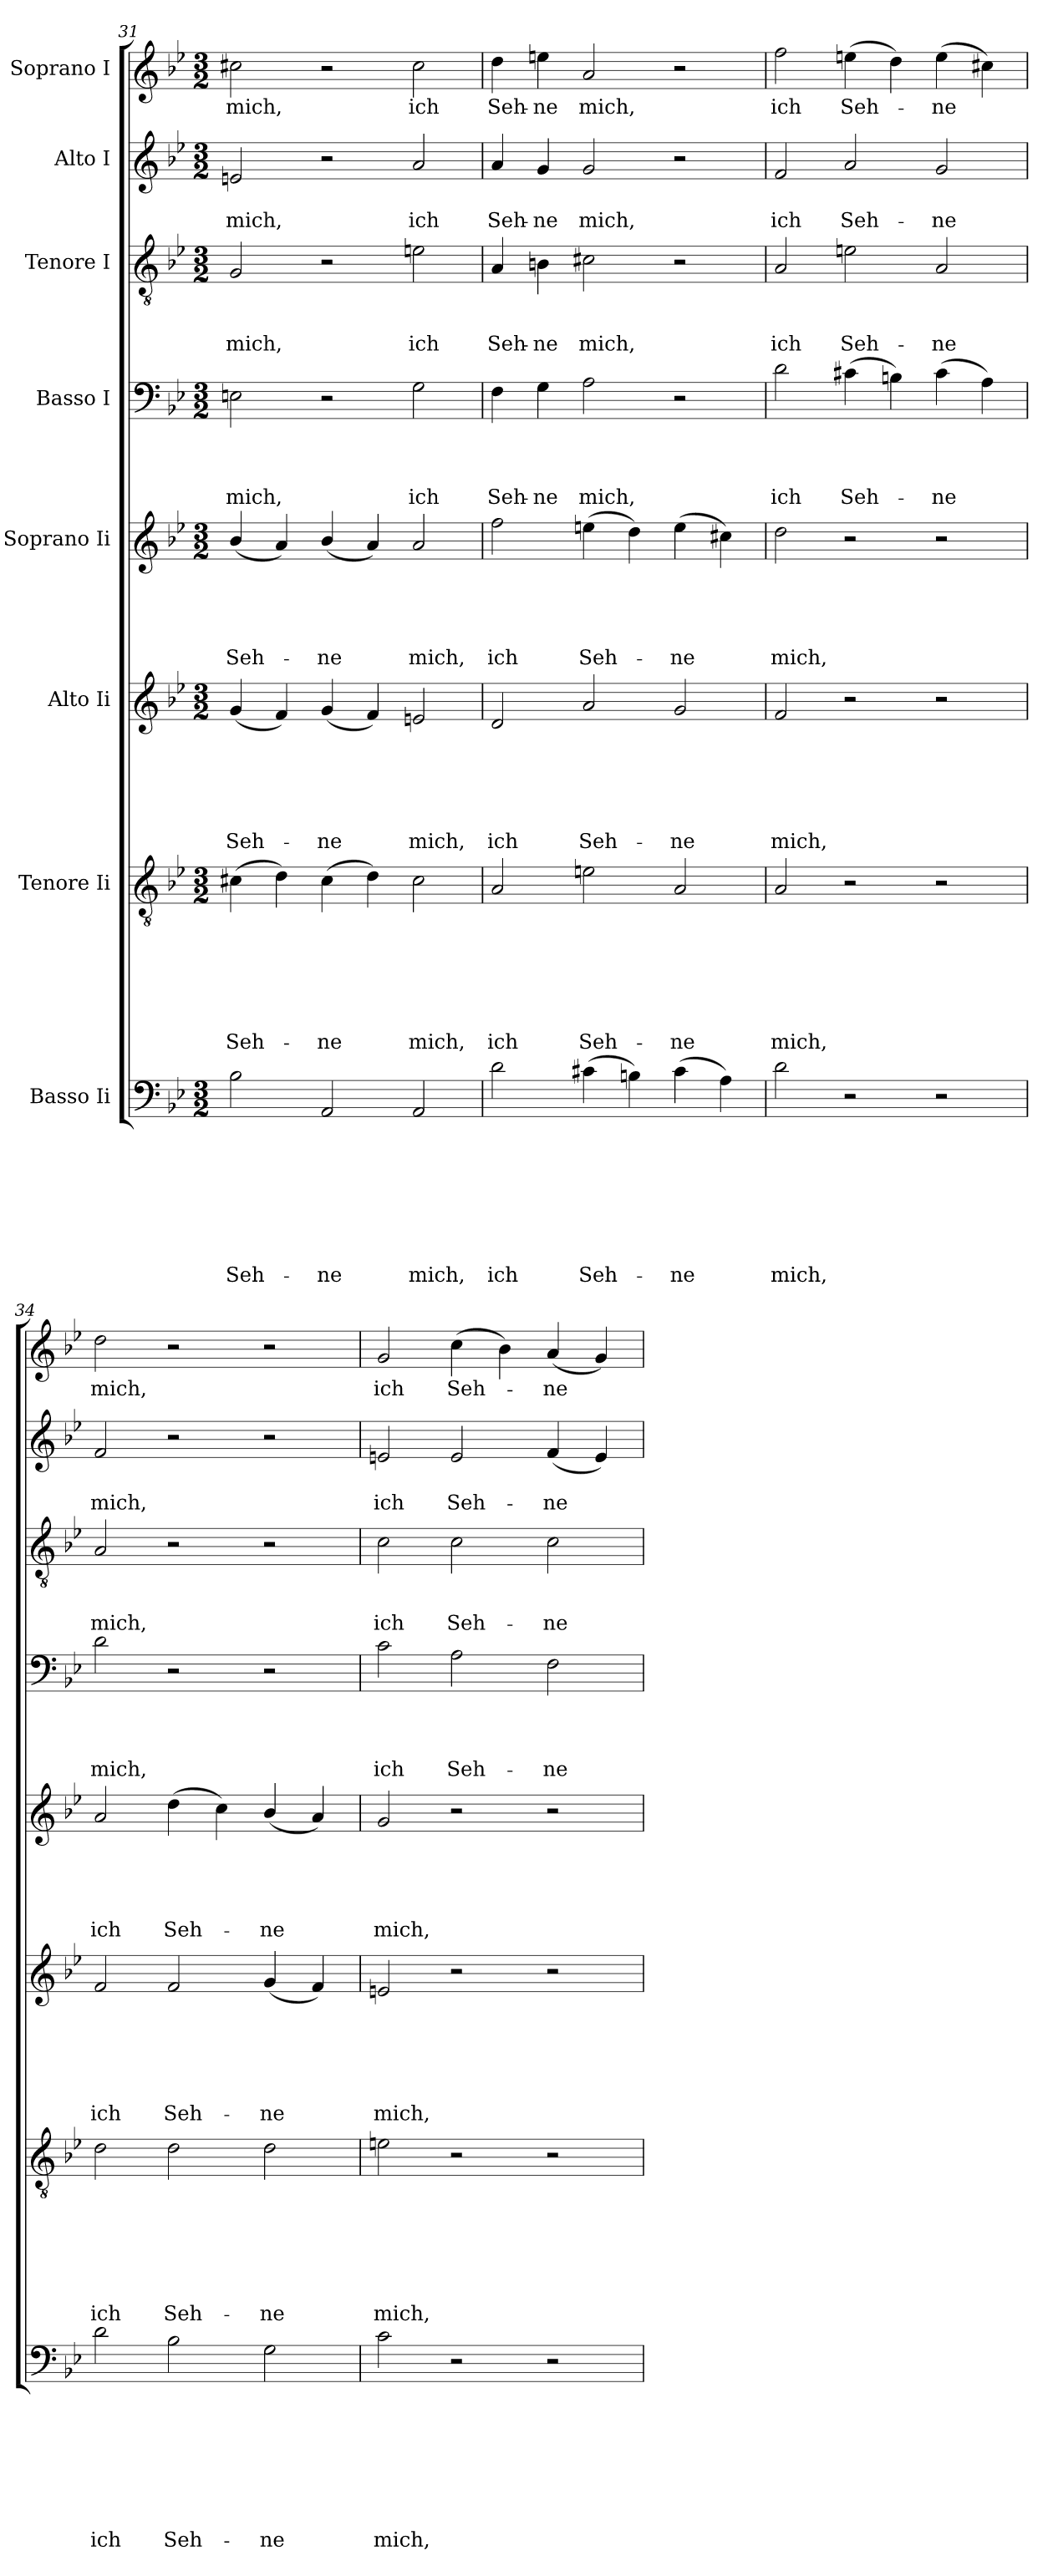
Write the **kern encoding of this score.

**kern	**text	**text	**text	**text	**text	**text	**text	**text	**kern	**text	**text	**text	**text	**text	**text	**text	**kern	**text	**text	**text	**text	**text	**text	**kern	**text	**text	**text	**text	**text	**kern	**text	**text	**text	**text	**kern	**text	**text	**text	**kern	**text	**text	**kern	**text
*part8	*part8	*part8	*part8	*part8	*part8	*part8	*part8	*part8	*part7	*part7	*part7	*part7	*part7	*part7	*part7	*part7	*part6	*part6	*part6	*part6	*part6	*part6	*part6	*part5	*part5	*part5	*part5	*part5	*part5	*part4	*part4	*part4	*part4	*part4	*part3	*part3	*part3	*part3	*part2	*part2	*part2	*part1	*part1
*staff8	*staff8	*staff8	*staff8	*staff8	*staff8	*staff8	*staff8	*staff8	*staff7	*staff7	*staff7	*staff7	*staff7	*staff7	*staff7	*staff7	*staff6	*staff6	*staff6	*staff6	*staff6	*staff6	*staff6	*staff5	*staff5	*staff5	*staff5	*staff5	*staff5	*staff4	*staff4	*staff4	*staff4	*staff4	*staff3	*staff3	*staff3	*staff3	*staff2	*staff2	*staff2	*staff1	*staff1
*I"Basso Ii	*	*	*	*	*	*	*	*	*I"Tenore Ii	*	*	*	*	*	*	*	*I"Alto Ii	*	*	*	*	*	*	*I"Soprano Ii	*	*	*	*	*	*I"Basso I	*	*	*	*	*I"Tenore I	*	*	*	*I"Alto I	*	*	*I"Soprano I	*
*clefF4	*	*	*	*	*	*	*	*	*clefGv2	*	*	*	*	*	*	*	*clefG2	*	*	*	*	*	*	*clefG2	*	*	*	*	*	*clefF4	*	*	*	*	*clefGv2	*	*	*	*clefG2	*	*	*clefG2	*
*k[b-e-]	*	*	*	*	*	*	*	*	*k[b-e-]	*	*	*	*	*	*	*	*k[b-e-]	*	*	*	*	*	*	*k[b-e-]	*	*	*	*	*	*k[b-e-]	*	*	*	*	*k[b-e-]	*	*	*	*k[b-e-]	*	*	*k[b-e-]	*
*B-:	*	*	*	*	*	*	*	*	*B-:	*	*	*	*	*	*	*	*B-:	*	*	*	*	*	*	*B-:	*	*	*	*	*	*B-:	*	*	*	*	*B-:	*	*	*	*B-:	*	*	*B-:	*
*M3/2	*	*	*	*	*	*	*	*	*M3/2	*	*	*	*	*	*	*	*M3/2	*	*	*	*	*	*	*M3/2	*	*	*	*	*	*M3/2	*	*	*	*	*M3/2	*	*	*	*M3/2	*	*	*M3/2	*
=31	=31	=31	=31	=31	=31	=31	=31	=31	=31	=31	=31	=31	=31	=31	=31	=31	=31	=31	=31	=31	=31	=31	=31	=31	=31	=31	=31	=31	=31	=31	=31	=31	=31	=31	=31	=31	=31	=31	=31	=31	=31	=31	=31
!	!	!	!	!	!	!	!	!LO:LY:b	!	!	!	!	!	!	!	!LO:LY:b	!	!	!	!	!	!	!LO:LY:b	!	!	!	!	!	!LO:LY:b	!	!	!	!	!LO:LY:b	!	!	!	!LO:LY:b	!	!	!LO:LY:b	!	!LO:LY:b
2B-\	.	.	.	.	.	.	.	Seh-	(>4c#X\	.	.	.	.	.	.	Seh-	(<4g/	.	.	.	.	.	Seh-	(<4b-/	.	.	.	.	Seh-	2En\	.	.	.	mich,	2G/	.	.	mich,	2en/	.	mich,	2cc#X\	mich,
.	.	.	.	.	.	.	.	.	4d\)	.	.	.	.	.	.	.	4f/)	.	.	.	.	.	.	4a/)	.	.	.	.	.	.	.	.	.	.	.	.	.	.	.	.	.	.	.
!	!	!	!	!	!	!	!	!LO:LY:b	!	!	!	!	!	!	!	!LO:LY:b	!	!	!	!	!	!	!LO:LY:b	!	!	!	!	!	!LO:LY:b	!	!	!	!	!	!	!	!	!	!	!	!	!	!
2AA/	.	.	.	.	.	.	.	-ne	(>4c#\	.	.	.	.	.	.	-ne	(<4g/	.	.	.	.	.	-ne	(<4b-/	.	.	.	.	-ne	2r	.	.	.	.	2r	.	.	.	2r	.	.	2r	.
.	.	.	.	.	.	.	.	.	4d\)	.	.	.	.	.	.	.	4f/)	.	.	.	.	.	.	4a/)	.	.	.	.	.	.	.	.	.	.	.	.	.	.	.	.	.	.	.
!	!	!	!	!	!	!	!	!LO:LY:b	!	!	!	!	!	!	!	!LO:LY:b	!	!	!	!	!	!	!LO:LY:b	!	!	!	!	!	!LO:LY:b	!	!	!	!	!LO:LY:b	!	!	!	!LO:LY:b	!	!	!LO:LY:b	!	!LO:LY:b
2AA/	.	.	.	.	.	.	.	mich,	2c#\	.	.	.	.	.	.	mich,	2en/	.	.	.	.	.	mich,	2a/	.	.	.	.	mich,	2G\	.	.	.	ich	2en\	.	.	ich	2a/	.	ich	2cc#\	ich
=32	=32	=32	=32	=32	=32	=32	=32	=32	=32	=32	=32	=32	=32	=32	=32	=32	=32	=32	=32	=32	=32	=32	=32	=32	=32	=32	=32	=32	=32	=32	=32	=32	=32	=32	=32	=32	=32	=32	=32	=32	=32	=32	=32
!	!	!	!	!	!	!	!	!LO:LY:b	!	!	!	!	!	!	!	!LO:LY:b	!	!	!	!	!	!	!LO:LY:b	!	!	!	!	!	!LO:LY:b	!	!	!	!	!LO:LY:b	!	!	!	!LO:LY:b	!	!	!LO:LY:b	!	!LO:LY:b
2d\	.	.	.	.	.	.	.	ich	2A/	.	.	.	.	.	.	ich	2d/	.	.	.	.	.	ich	2ff\	.	.	.	.	ich	4F\	.	.	.	Seh-	4A/	.	.	Seh-	4a/	.	Seh-	4dd\	Seh-
!	!	!	!	!	!	!	!	!	!	!	!	!	!	!	!	!	!	!	!	!	!	!	!	!	!	!	!	!	!	!	!	!	!	!LO:LY:b:rj	!	!	!	!LO:LY:b:rj	!	!	!LO:LY:b:rj	!	!LO:LY:b:rj
.	.	.	.	.	.	.	.	.	.	.	.	.	.	.	.	.	.	.	.	.	.	.	.	.	.	.	.	.	.	4G\	.	.	.	-ne	4Bn\	.	.	-ne	4g/	.	-ne	4een\	-ne
!	!	!	!	!	!	!	!	!LO:LY:b	!	!	!	!	!	!	!	!LO:LY:b	!	!	!	!	!	!	!LO:LY:b	!	!	!	!	!	!LO:LY:b	!	!	!	!	!LO:LY:b	!	!	!	!LO:LY:b	!	!	!LO:LY:b	!	!LO:LY:b
(>4c#X\	.	.	.	.	.	.	.	Seh-	2en\	.	.	.	.	.	.	Seh-	2a/	.	.	.	.	.	Seh-	(>4een\	.	.	.	.	Seh-	2A\	.	.	.	mich,	2c#X\	.	.	mich,	2g/	.	mich,	2a/	mich,
4Bn\)	.	.	.	.	.	.	.	.	.	.	.	.	.	.	.	.	.	.	.	.	.	.	.	4dd\)	.	.	.	.	.	.	.	.	.	.	.	.	.	.	.	.	.	.	.
!	!	!	!	!	!	!	!	!LO:LY:b	!	!	!	!	!	!	!	!LO:LY:b	!	!	!	!	!	!	!LO:LY:b	!	!	!	!	!	!LO:LY:b	!	!	!	!	!	!	!	!	!	!	!	!	!	!
(>4c#\	.	.	.	.	.	.	.	-ne	2A/	.	.	.	.	.	.	-ne	2g/	.	.	.	.	.	-ne	(>4ee\	.	.	.	.	-ne	2r	.	.	.	.	2r	.	.	.	2r	.	.	2r	.
4A\)	.	.	.	.	.	.	.	.	.	.	.	.	.	.	.	.	.	.	.	.	.	.	.	4cc#X\)	.	.	.	.	.	.	.	.	.	.	.	.	.	.	.	.	.	.	.
=33	=33	=33	=33	=33	=33	=33	=33	=33	=33	=33	=33	=33	=33	=33	=33	=33	=33	=33	=33	=33	=33	=33	=33	=33	=33	=33	=33	=33	=33	=33	=33	=33	=33	=33	=33	=33	=33	=33	=33	=33	=33	=33	=33
!	!	!	!	!	!	!	!	!LO:LY:b	!	!	!	!	!	!	!	!LO:LY:b	!	!	!	!	!	!	!LO:LY:b	!	!	!	!	!	!LO:LY:b	!	!	!	!	!LO:LY:b	!	!	!	!LO:LY:b	!	!	!LO:LY:b	!	!LO:LY:b
2d\	.	.	.	.	.	.	.	mich,	2A/	.	.	.	.	.	.	mich,	2f/	.	.	.	.	.	mich,	2dd\	.	.	.	.	mich,	2d\	.	.	.	ich	2A/	.	.	ich	2f/	.	ich	2ff\	ich
!	!	!	!	!	!	!	!	!	!	!	!	!	!	!	!	!	!	!	!	!	!	!	!	!	!	!	!	!	!	!	!	!	!	!LO:LY:b	!	!	!	!LO:LY:b	!	!	!LO:LY:b	!	!LO:LY:b
2r	.	.	.	.	.	.	.	.	2r	.	.	.	.	.	.	.	2r	.	.	.	.	.	.	2r	.	.	.	.	.	(>4c#X\	.	.	.	Seh-	2en\	.	.	Seh-	2a/	.	Seh-	(>4een\	Seh-
.	.	.	.	.	.	.	.	.	.	.	.	.	.	.	.	.	.	.	.	.	.	.	.	.	.	.	.	.	.	4Bn\)	.	.	.	.	.	.	.	.	.	.	.	4dd\)	.
!	!	!	!	!	!	!	!	!	!	!	!	!	!	!	!	!	!	!	!	!	!	!	!	!	!	!	!	!	!	!	!	!	!	!LO:LY:b	!	!	!	!LO:LY:b	!	!	!LO:LY:b	!	!LO:LY:b
2r	.	.	.	.	.	.	.	.	2r	.	.	.	.	.	.	.	2r	.	.	.	.	.	.	2r	.	.	.	.	.	(>4c#\	.	.	.	-ne	2A/	.	.	-ne	2g/	.	-ne	(>4ee\	-ne
.	.	.	.	.	.	.	.	.	.	.	.	.	.	.	.	.	.	.	.	.	.	.	.	.	.	.	.	.	.	4A\)	.	.	.	.	.	.	.	.	.	.	.	4cc#X\)	.
!!LO:PB:g=z
=34	=34	=34	=34	=34	=34	=34	=34	=34	=34	=34	=34	=34	=34	=34	=34	=34	=34	=34	=34	=34	=34	=34	=34	=34	=34	=34	=34	=34	=34	=34	=34	=34	=34	=34	=34	=34	=34	=34	=34	=34	=34	=34	=34
!	!	!	!	!	!	!	!	!LO:LY:b	!	!	!	!	!	!	!	!LO:LY:b	!	!	!	!	!	!	!LO:LY:b	!	!	!	!	!	!LO:LY:b	!	!	!	!	!LO:LY:b	!	!	!	!LO:LY:b	!	!	!LO:LY:b	!	!LO:LY:b
2d\	.	.	.	.	.	.	.	ich	2d\	.	.	.	.	.	.	ich	2f/	.	.	.	.	.	ich	2a/	.	.	.	.	ich	2d\	.	.	.	mich,	2A/	.	.	mich,	2f/	.	mich,	2dd\	mich,
!	!	!	!	!	!	!	!	!LO:LY:b	!	!	!	!	!	!	!	!LO:LY:b	!	!	!	!	!	!	!LO:LY:b	!	!	!	!	!	!LO:LY:b	!	!	!	!	!	!	!	!	!	!	!	!	!	!
2B-\	.	.	.	.	.	.	.	Seh-	2d\	.	.	.	.	.	.	Seh-	2f/	.	.	.	.	.	Seh-	(>4dd\	.	.	.	.	Seh-	2r	.	.	.	.	2r	.	.	.	2r	.	.	2r	.
.	.	.	.	.	.	.	.	.	.	.	.	.	.	.	.	.	.	.	.	.	.	.	.	4cc\)	.	.	.	.	.	.	.	.	.	.	.	.	.	.	.	.	.	.	.
!	!	!	!	!	!	!	!	!LO:LY:b	!	!	!	!	!	!	!	!LO:LY:b	!	!	!	!	!	!	!LO:LY:b	!	!	!	!	!	!LO:LY:b	!	!	!	!	!	!	!	!	!	!	!	!	!	!
2G\	.	.	.	.	.	.	.	-ne	2d\	.	.	.	.	.	.	-ne	(<4g/	.	.	.	.	.	-ne	(<4b-/	.	.	.	.	-ne	2r	.	.	.	.	2r	.	.	.	2r	.	.	2r	.
.	.	.	.	.	.	.	.	.	.	.	.	.	.	.	.	.	4f/)	.	.	.	.	.	.	4a/)	.	.	.	.	.	.	.	.	.	.	.	.	.	.	.	.	.	.	.
=35	=35	=35	=35	=35	=35	=35	=35	=35	=35	=35	=35	=35	=35	=35	=35	=35	=35	=35	=35	=35	=35	=35	=35	=35	=35	=35	=35	=35	=35	=35	=35	=35	=35	=35	=35	=35	=35	=35	=35	=35	=35	=35	=35
!	!	!	!	!	!	!	!	!LO:LY:b	!	!	!	!	!	!	!	!LO:LY:b	!	!	!	!	!	!	!LO:LY:b	!	!	!	!	!	!LO:LY:b	!	!	!	!	!LO:LY:b	!	!	!	!LO:LY:b	!	!	!LO:LY:b	!	!LO:LY:b
2c\	.	.	.	.	.	.	.	mich,	2en\	.	.	.	.	.	.	mich,	2en/	.	.	.	.	.	mich,	2g/	.	.	.	.	mich,	2c\	.	.	.	ich	2c\	.	.	ich	2en/	.	ich	2g/	ich
!	!	!	!	!	!	!	!	!	!	!	!	!	!	!	!	!	!	!	!	!	!	!	!	!	!	!	!	!	!	!	!	!	!	!LO:LY:b	!	!	!	!LO:LY:b	!	!	!LO:LY:b	!	!LO:LY:b
2r	.	.	.	.	.	.	.	.	2r	.	.	.	.	.	.	.	2r	.	.	.	.	.	.	2r	.	.	.	.	.	2A\	.	.	.	Seh-	2c\	.	.	Seh-	2e/	.	Seh-	(>4cc\	Seh-
.	.	.	.	.	.	.	.	.	.	.	.	.	.	.	.	.	.	.	.	.	.	.	.	.	.	.	.	.	.	.	.	.	.	.	.	.	.	.	.	.	.	4b-\)	.
!	!	!	!	!	!	!	!	!	!	!	!	!	!	!	!	!	!	!	!	!	!	!	!	!	!	!	!	!	!	!	!	!	!	!LO:LY:b	!	!	!	!LO:LY:b	!	!	!LO:LY:b	!	!LO:LY:b
2r	.	.	.	.	.	.	.	.	2r	.	.	.	.	.	.	.	2r	.	.	.	.	.	.	2r	.	.	.	.	.	2F\	.	.	.	-ne	2c\	.	.	-ne	(<4f/	.	-ne	(<4a/	-ne
.	.	.	.	.	.	.	.	.	.	.	.	.	.	.	.	.	.	.	.	.	.	.	.	.	.	.	.	.	.	.	.	.	.	.	.	.	.	.	4e/)	.	.	4g/)	.
=	=	=	=	=	=	=	=	=	=	=	=	=	=	=	=	=	=	=	=	=	=	=	=	=	=	=	=	=	=	=	=	=	=	=	=	=	=	=	=	=	=	=	=
*-	*-	*-	*-	*-	*-	*-	*-	*-	*-	*-	*-	*-	*-	*-	*-	*-	*-	*-	*-	*-	*-	*-	*-	*-	*-	*-	*-	*-	*-	*-	*-	*-	*-	*-	*-	*-	*-	*-	*-	*-	*-	*-	*-
